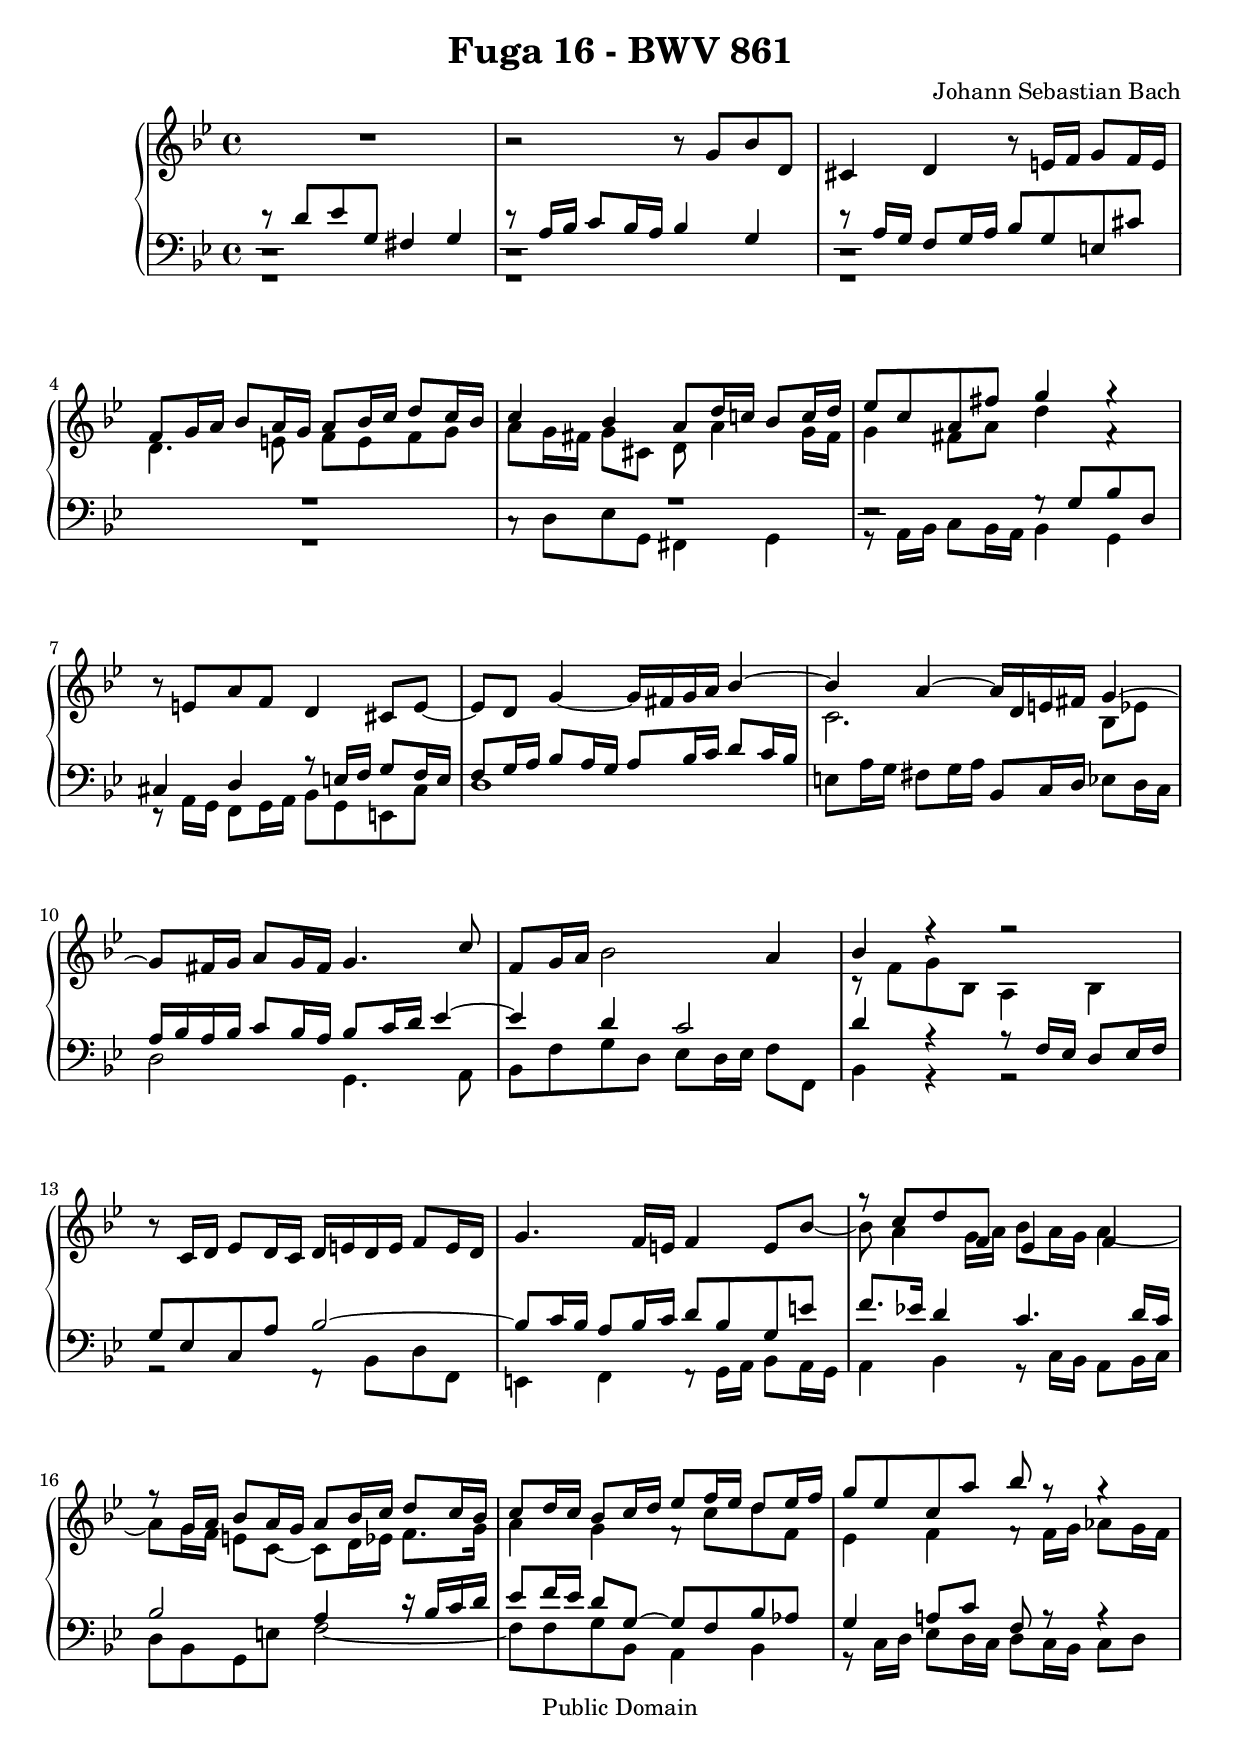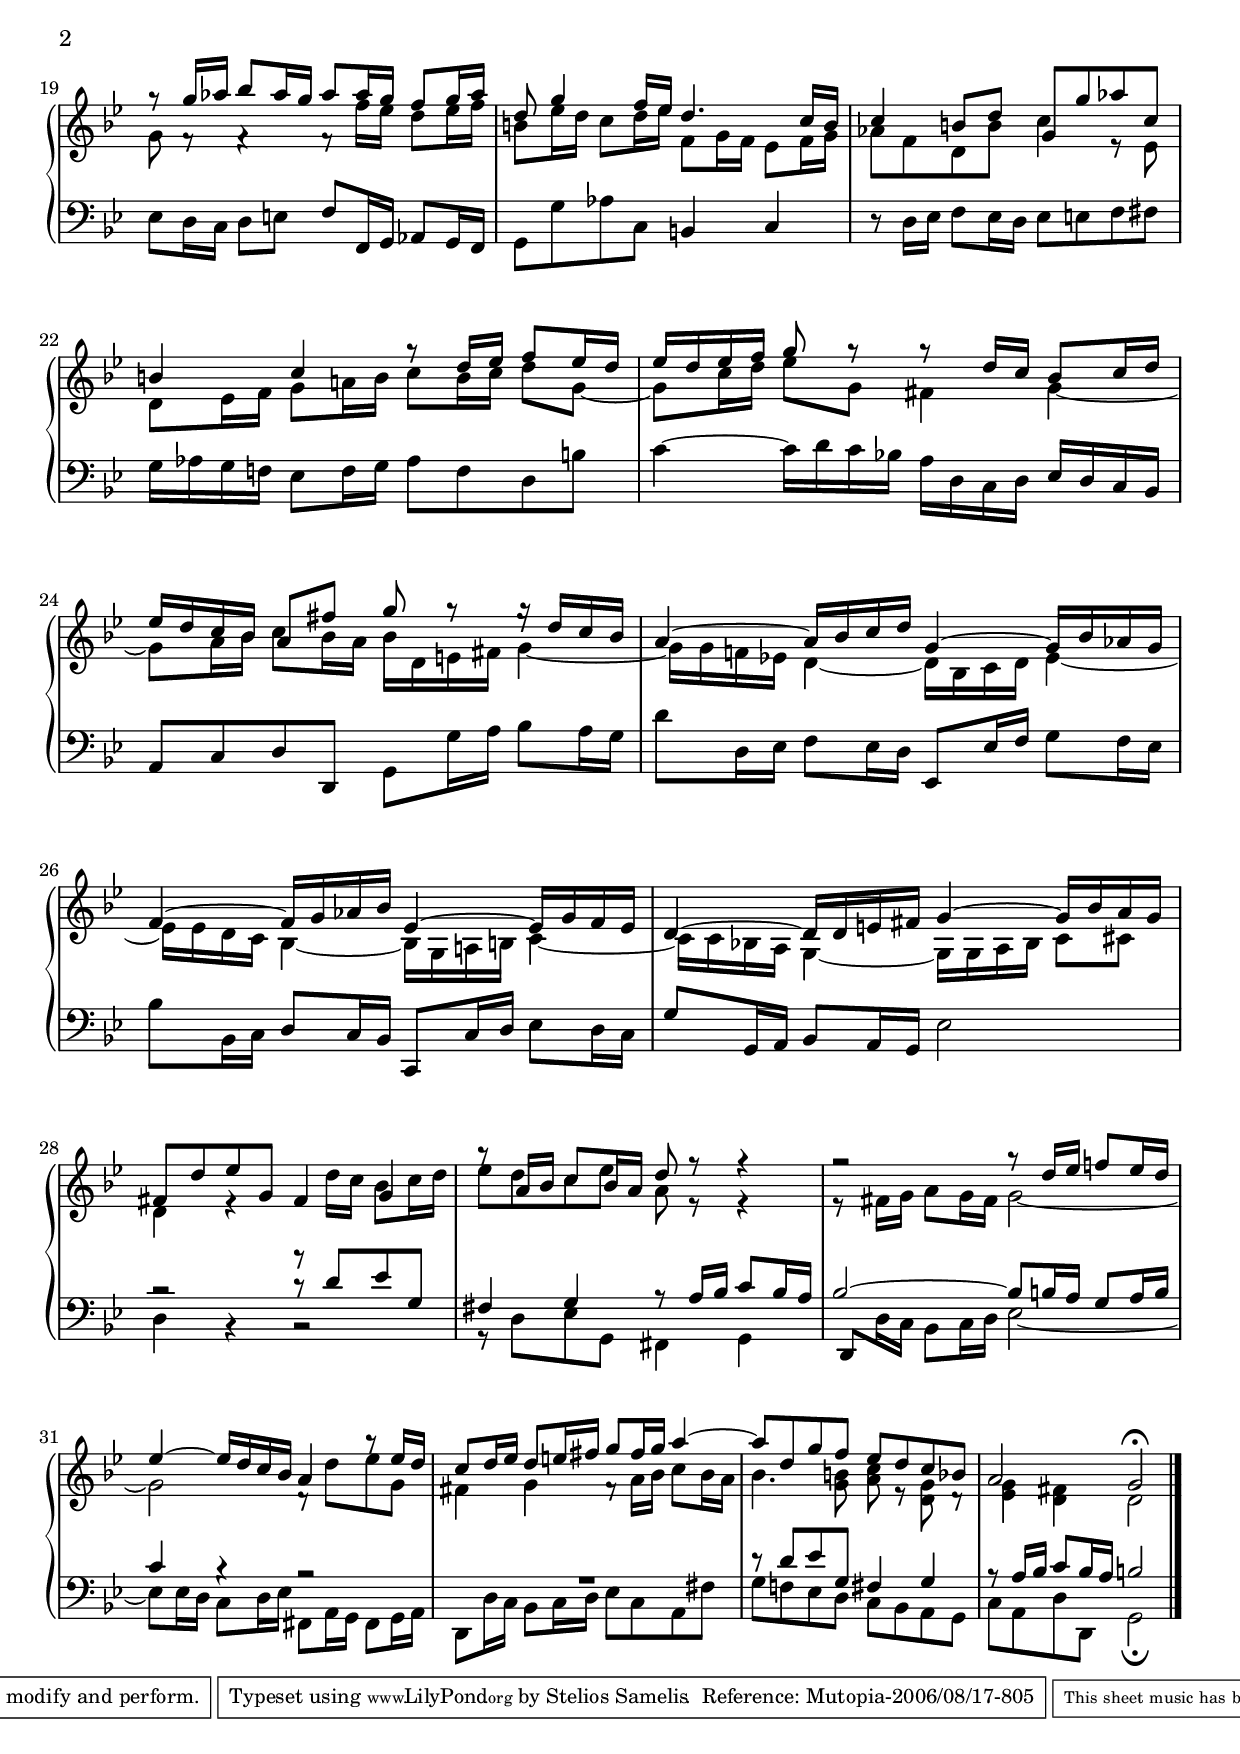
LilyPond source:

\version "2.8.0"

\header {
  title = "Fuga 16 - BWV 861"
  composer = "Johann Sebastian Bach"
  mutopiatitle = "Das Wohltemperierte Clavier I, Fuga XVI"
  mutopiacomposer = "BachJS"
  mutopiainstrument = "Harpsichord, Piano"
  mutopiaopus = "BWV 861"
  date = "18th Century"
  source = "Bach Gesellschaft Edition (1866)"
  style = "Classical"
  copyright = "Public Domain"
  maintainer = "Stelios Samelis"
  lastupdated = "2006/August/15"
  version = "2.6.0"
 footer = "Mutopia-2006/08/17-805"
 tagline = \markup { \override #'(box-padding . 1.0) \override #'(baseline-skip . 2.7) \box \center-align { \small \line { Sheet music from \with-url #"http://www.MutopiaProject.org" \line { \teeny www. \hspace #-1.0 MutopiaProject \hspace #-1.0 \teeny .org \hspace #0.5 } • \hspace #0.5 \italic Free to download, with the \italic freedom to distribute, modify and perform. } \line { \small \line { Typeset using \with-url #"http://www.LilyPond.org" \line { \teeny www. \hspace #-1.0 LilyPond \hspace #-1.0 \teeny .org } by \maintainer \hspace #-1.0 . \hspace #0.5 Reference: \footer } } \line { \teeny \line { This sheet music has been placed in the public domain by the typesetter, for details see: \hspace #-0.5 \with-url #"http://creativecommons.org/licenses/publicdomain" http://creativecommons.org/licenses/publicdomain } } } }
}

\score {

 \context GrandStaff
 <<
 \context Staff = "up" {
 \clef treble
 \key g \minor
 \time 4/4
 R1 r2 r8 g'8 bes' d' cis'4 d'4 r8 e'16 f' g'8 f'16 e'
 << { f'8 g'16 a' bes'8 a'16 g' a'8 bes'16 c'' d''8 c''16 bes' c''4 bes' a'8 d''16 c''! bes'8 c''16 d''
 ees''8 c'' a' fis'' g''4 g''4\rest } \\
 { d'4. e'8 f'8 e' f' g' a'8 g'16 fis' g'8 cis' d' a'4 g'16 fis' g'4 fis'8 a' d''4 f'4\rest } >>
 r8 e'8 a' f' d'4 cis'8 e' ~ e' d' g'4 ~ g'16 fis' g' a'
 << { bes'4 ~ bes'4 a'4 ~ a'16 d' e' fis' g'4 ~ g'8 fis'16 g' a'8 g'16 fis' g'4. c''8 } \\ { s4 c'2. bes8 ees'! s1 } >>
 f'8 g'16 a' bes'2 a'4 << { bes'4 f''4\rest f''2\rest } \\ { c'8\rest f'8 g' bes a4 bes4 } >>
 r8 c'16 d' ees'8 d'16 c' d'16 e' d' e' f'8 e'16 d' g'4. f'16 e' f'4
 << { s4 g''8\rest c''8 d'' f' ees'4 f' f''8\rest g'16 a' bes'8 a'16 g' a'8 bes'16 c'' d''8 c''16 bes'
 c''8 d''16 c'' bes'8 c''16 d'' ees''8 f''16 ees'' d''8 ees''16 f'' } \\
 { \stemUp e'8 bes' ~ \stemDown bes'8 a'4 g'16 a' bes'8 a'16 g' a'4 ~
 a'8 g'16 f' e'8 c' ~ c'8 d'16 ees'16 f'8. g'16 a'4 g'4 f'8\rest c'' d'' f' } >>
 << { g''8 ees'' c'' a'' bes''8 g''8\rest g''4\rest
 g''8\rest g''16 aes'' bes''8 aes''16 g'' aes''8 aes''16 g'' f''8 g''16 aes'' d''8 g''4 f''16 ees'' d''4. c''16 b' } \\
 { ees'4 f' f'8\rest f'16 g' aes'8 g'16 f' g'8 f'8\rest f'4\rest f'8\rest f''16 ees'' d''8 ees''16 f''
 b'8 ees''16 d'' c''8 d''16 ees'' f'8 g'16 f' ees'8 f'16 g' } >>
 << { c''4 b'8 d'' g'8 g'' aes'' c'' b'4 c'' g''8\rest d''16 ees'' f''8 ees''16 d''
 ees''16 d'' ees'' f'' g''8 g''8\rest g''8\rest d''16 c'' bes'8 c''16 d''
 ees''16 d'' c'' bes' a'8 fis'' g''8 g''8\rest g''16\rest d''16 c'' bes'
 a'4 ~ a'16 bes' c'' d'' g'4 ~ g'16 bes' aes' g' f'4 ~ f'16 g' aes' bes' ees'4 ~ ees'16 g' f' ees'
 d'4 ~ d'16 d' e' fis' g'4 ~ g'16 bes' a' g' } \\
 { aes'8 f' d' b' c''4 e'8\rest ees'8 d'8 ees'16 f' g'8 a'!16 b' c''8 b'16 c'' d''8 g'8 ~ g'8 c''16 d'' ees''8 g' fis'4 g'4 ~
 g'8 a'16 bes' c''8 bes'16 a' bes'16 d' e' fis' g'4 ~ g'16 g' f'! ees'! d'4 ~ d'16 bes c' d' ees'4 ~
 ees'16 ees' d' c' bes4 ~ bes16 g a! b c'4 ~ c'16 c' bes! a g4 ~ g16 g a bes c'8 cis' } >>
 << { fis'8 d'' ees'' g' fis'4 g'4 a''8\rest a'16 bes' c''8 bes'16 a' d''8 f''8\rest f''4\rest } \\
 { d'4 e'4\rest b,8\rest d''16 c'' bes'8 c''16 d'' ees''8 d'' c'' ees'' a'8 e'8\rest e'4\rest } >>
 << { f''2\rest g''8\rest d''16 ees'' f''!8 ees''16 d'' ees''4 ~ ees''16 d'' c'' bes' a'4 a''8\rest ees''16 d''
 c''8 d''16 ees'' d''8 e''16 fis'' g''8 fis''16 g'' a''4 ~ a''8 d'' g'' f'' ees'' d'' c'' bes'! a'2 g'2^\fermata } \\
 { e'8\rest fis'16 g' a'8 g'16 fis' g'2 ~ g'2 d'8\rest d''8 ees'' g' fis'4 g'4 f'8\rest a'16 bes' c''8 bes'16 a'
 bes'4. <g' b'>8 <a' c''>8 e'8\rest <d' g'>8 d'8\rest <ees' g'>4 <d' fis'>4 d'2 } >>
 \bar "|."
}

 \context Staff = "down" {
 \clef bass
 \key g \minor
 \time 4/4
 << { d'8\rest d'8 ees' g fis4 g4 d'8\rest a16 bes c'8 bes16 a bes4 g d'8\rest a16 g f8 g16 a bes8 g e cis' }
 \\ { c1\rest c1\rest c1\rest } \\ { e,1\rest e,1\rest e,1\rest } >>
 << { R1 R1 e2\rest g8\rest g8 bes d cis4 d a8\rest e16 f g8 f16 e f8 g16 a bes8 a16 g a8 bes16 c' d'8 c'16 bes } \\
 { R1 c8\rest d8 ees g, fis,4 g, g,8\rest a,16 bes, c8 bes,16 a, bes,4 g,
 e,8\rest a,16 g, f,8 g,16 a, bes,8 g, e, cis d1 } >> e8 a16 g fis8 g16 a bes,8 c16 d ees8 d16 c
 << { a16 bes a bes c'8 bes16 a bes8 c'16 d' ees'4 ~ ees' d' c'2 d'4 a4\rest a8\rest f16 ees d8 ees16 f
 g8 ees c a bes2 ~ bes8 c'16 bes a8 bes16 c' d'8 bes g e' f'8. ees'!16 d'4 c'4. d'16 c'
 bes2 a4 d'16\rest bes16 c' d' ees'8 f'16 ees' d'8 g ~ g f bes aes } \\
 { d2 g,4. a,8 bes,8 f g d ees8 d16 ees f8 f, bes,4 g,4\rest g,2\rest
 g,2\rest f,8\rest bes,8 d f, e,4 f, f,8\rest g,16 a, bes,8 a,16 g, a,4 bes, g,8\rest c16 bes, a,8 bes,16 c
 d8 bes, g, e f2 ~ f8 f g bes, a,4 bes, } >>
 << { g4 a!8 c' f a8\rest a4\rest } \\ { g,8\rest c16 d ees8 d16 c d8 c16 bes, c8 d } >>
 ees8 d16 c d8 e f8 f,16 g, aes,8 g,16 f, g,8 g aes c b,4 c
 r8 d16 ees f8 ees16 d ees8 e f fis g16 aes g f! ees8 f16 g aes8 f d b c'4 ~ c'16 d' c' bes! a d c d ees d c bes,
 a,8 c d d, g,8 g16 a bes8 a16 g d'8 d16 ees f8 ees16 d ees,8 ees16 f g8 f16 ees
 bes8 bes,16 c d8 c16 bes, c,8 c16 d ees8 d16 c g8 g,16 a, bes,8 a,16 g, ees2
 << { b2\rest c'8\rest d'8 ees' g fis4 g a8\rest a16 bes c'8 bes16 a } \\
 { d4 b,4\rest b,2\rest g,8\rest d8 ees g, fis,4 g, } >>
 << { bes2 ~ bes8 b16 a g8 a16 b c'4 b4\rest a2\rest R1
 d'8\rest d'8 ees' g fis4 g a8\rest a16 bes c'8 bes16 a b2 } \\
 { \new Voice { \stemUp d,8[ \stemDown d16 c] bes,8 c16 d } ees2 ~
 ees8 ees16 d c8 d16 ees fis,8 a,16 g, fis,8 g,16 a, d,8 d16 c bes,8 c16 d ees8 c a, fis
 g8 f! ees d c bes, a, g, c8 a, d d, g,2_\fermata } >>
 \bar "|."
}
>>

 \layout {
   \context {
   \Staff \override VerticalAxisGroup #'minimum-Y-extent = #'( -6 . 6 )
   }
 }

 \midi { \tempo 4 = 68 }

}
